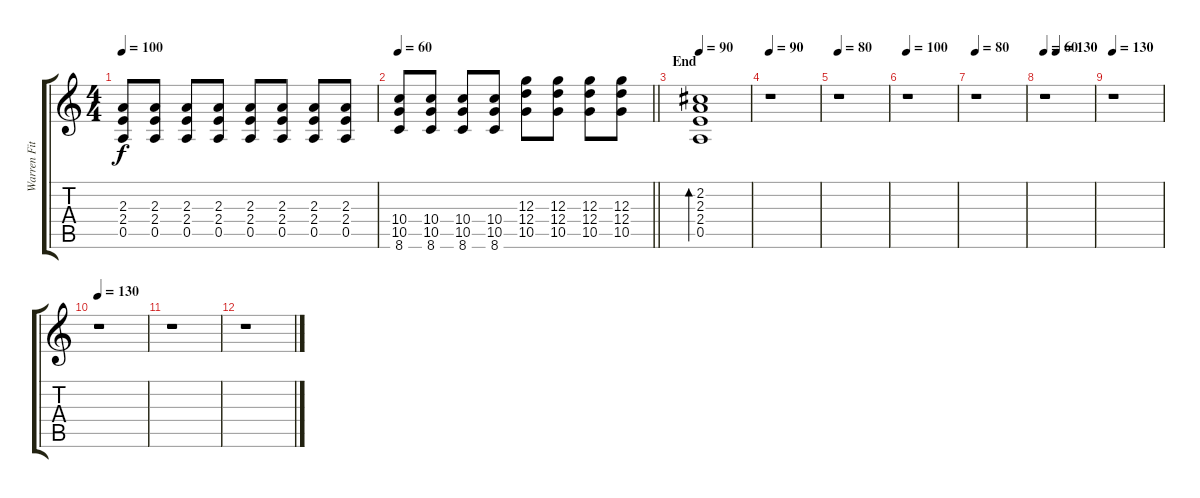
\track ("Warren Fitzgerald (Studio Guitar/Organ)" "Warren Fit") {instrument electricguitarjazz}
\staff {score tabs}
\tuning (E4 B3 G3 D3 A2 E2) {hide}
\ts (4 4)
\tempo 100
\clef g2
\ks c
(2.3 2.4 0.5).8{dy f volume 11} (2.3 2.4 0.5).8 (2.3 2.4 0.5).8 (2.3 2.4 0.5).8 (2.3 2.4 0.5).8 (2.3 2.4 0.5).8 (2.3 2.4 0.5).8 (2.3 2.4 0.5).8 |
\tempo 60
\barLineRight lightlight
(10.4 10.5 8.6).8{volume 11} (10.4 10.5 8.6).8 (10.4 10.5 8.6).8 (10.4 10.5 8.6).8 (12.3 12.4 10.5).8 (12.3 12.4 10.5).8 (12.3 12.4 10.5).8 (12.3 12.4 10.5).8 |
\section ("" "End")
\tempo 90
(2.2 2.3 2.4 0.5).1{bd 120} |
\tempo 90
r.1 |
\tempo 80
r.1 |
\tempo 100
r.1 |
\tempo 80
r.1 |
\tempo 60
\tempo (130 0.25)
r.1 |
\tempo 130
r.1 |
\tempo 130
r.1 |
r.1 |
r.1
